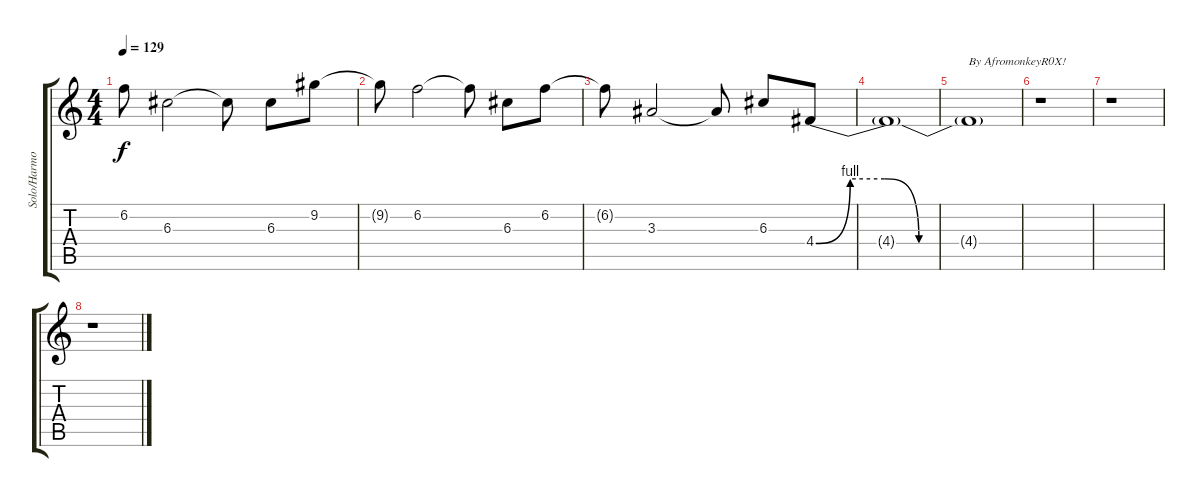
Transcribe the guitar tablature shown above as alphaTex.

\track ("Solo/Harmony Guitar" "Solo/Harmo") {instrument overdrivenguitar}
\staff {score tabs}
\tuning (E4 B3 G3 D3 A2 E2) {hide}
\ts (4 4)
\tempo 129
\clef g2
\ks c
6.2{t}.8{dy f} 6.3.2 6.3{t}.8 6.3.8 9.2.8 |
9.2{t}.8 6.2.2 6.2{t}.8 6.3.8 6.2.8 |
6.2{t}.8 3.3.2 3.3{t}.8 6.3.8 4.4{be (custom 0 0 10 4 20 4 30 0 60 0)}.8 |
4.4{t}.1 |
4.4{t}.1{txt "By AfromonkeyR0X!"} |
r.1 |
r.1 |
r.1
